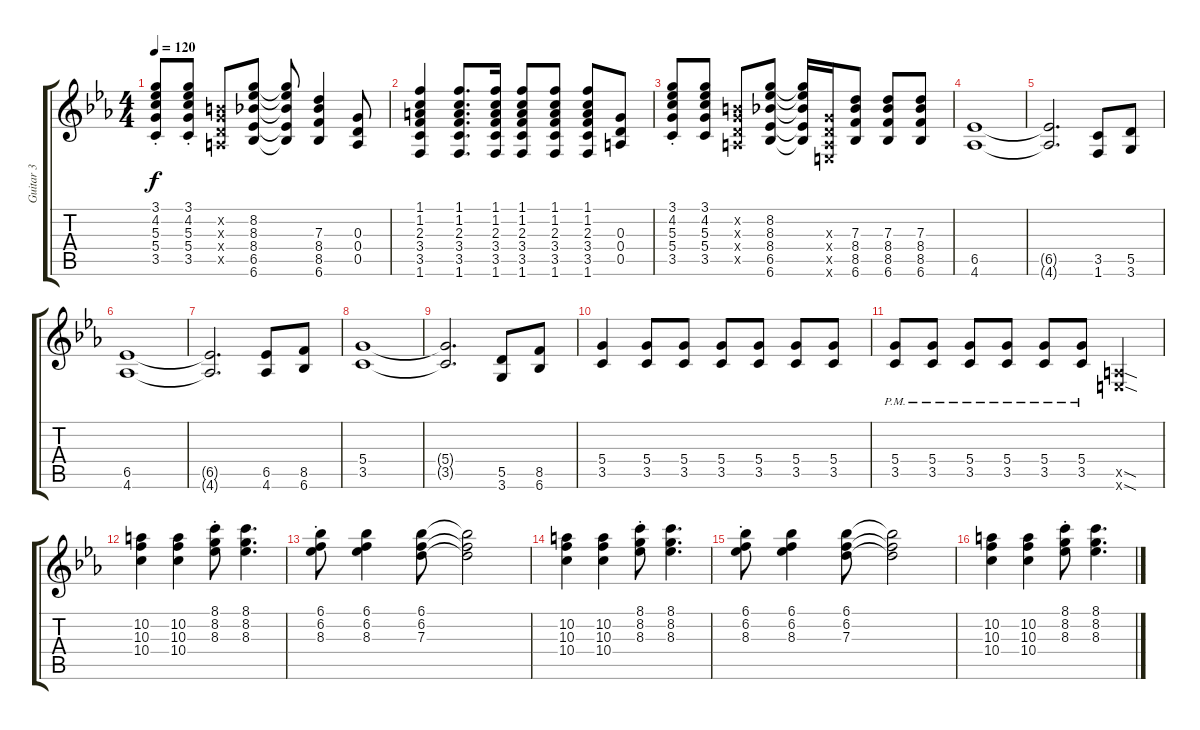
\track ("Guitar 3" "Guitar 3") {instrument distortionguitar}
\staff {score tabs}
\tuning (E4 B3 G3 D3 A2 E2) {hide}
\ts (4 4)
\tempo 120
\clef g2
\ks eb
(3.1{st} 4.2{st} 5.3{st} 5.4{st} 3.5{st}).8{dy f} (3.1{st} 4.2{st} 5.3{st} 5.4{st} 3.5{st}).8 (0.2{x} 0.3{x} 0.4{x} 0.5{x}).8 (8.2 8.3 8.4 6.5 6.6).8 (8.2{t} 8.3{t} 8.4{t} 6.5{t} 6.6{t}).8 (7.3 8.4 8.5 6.6).4 (0.3 0.4 0.5).8 |
(1.1 1.2 2.3 3.4 3.5 1.6).4 (1.1 1.2 2.3 3.4 3.5 1.6).8{d} (1.1 1.2 2.3 3.4 3.5 1.6).16 (1.1 1.2 2.3 3.4 3.5 1.6).8 (1.1 1.2 2.3 3.4 3.5 1.6).8 (1.1 1.2 2.3 3.4 3.5 1.6).8 (0.3 0.4 0.5).8 |
(3.1{st} 4.2{st} 5.3{st} 5.4{st} 3.5{st}).8 (3.1 4.2 5.3 5.4 3.5).8 (0.2{x} 0.3{x} 0.4{x} 0.5{x}).8 (8.2 8.3 8.4 6.5 6.6).8 (8.2{t} 8.3{t} 8.4{t} 6.5{t} 6.6{t}).16 (0.3{x} 0.4{x} 0.5{x} 0.6{x}).16 (7.3 8.4 8.5 6.6).8 (7.3 8.4 8.5 6.6).8 (7.3 8.4 8.5 6.6).8 |
(6.5 4.6).1 |
(6.5{t} 4.6{t}).2{d} (3.5 1.6).8 (5.5 3.6).8 |
(6.5 4.6).1 |
(6.5{t} 4.6{t}).2{d} (6.5 4.6).8 (8.5 6.6).8 |
(5.4 3.5).1 |
(5.4{t} 3.5{t}).2{d} (5.5 3.6).8 (8.5 6.6).8 |
(5.4 3.5).4 (5.4 3.5).8 (5.4 3.5).8 (5.4 3.5).8 (5.4 3.5).8 (5.4 3.5).8 (5.4 3.5).8 |
(5.4{pm} 3.5{pm}).8 (5.4{pm} 3.5{pm}).8 (5.4{pm} 3.5{pm}).8 (5.4{pm} 3.5{pm}).8 (5.4{pm} 3.5{pm}).8 (5.4{pm} 3.5{pm}).8 (0.5{sod x} 0.6{sod x}).4 |
(10.2 10.3 10.4).4 (10.2 10.3 10.4).4 (8.1{st} 8.2{st} 8.3{st}).8 (8.1 8.2 8.3).4{d} |
(6.1{st} 6.2{st} 8.3{st}).8 (6.1 6.2 8.3).4 (6.1 6.2 7.3).8 (6.1{t} 6.2{t} 7.3{t}).2 |
(10.2 10.3 10.4).4 (10.2 10.3 10.4).4 (8.1{st} 8.2{st} 8.3{st}).8 (8.1 8.2 8.3).4{d} |
(6.1{st} 6.2{st} 8.3{st}).8 (6.1 6.2 8.3).4 (6.1 6.2 7.3).8 (6.1{t} 6.2{t} 7.3{t}).2 |
(10.2 10.3 10.4).4 (10.2 10.3 10.4).4 (8.1{st} 8.2{st} 8.3{st}).8 (8.1 8.2 8.3).4{d}
